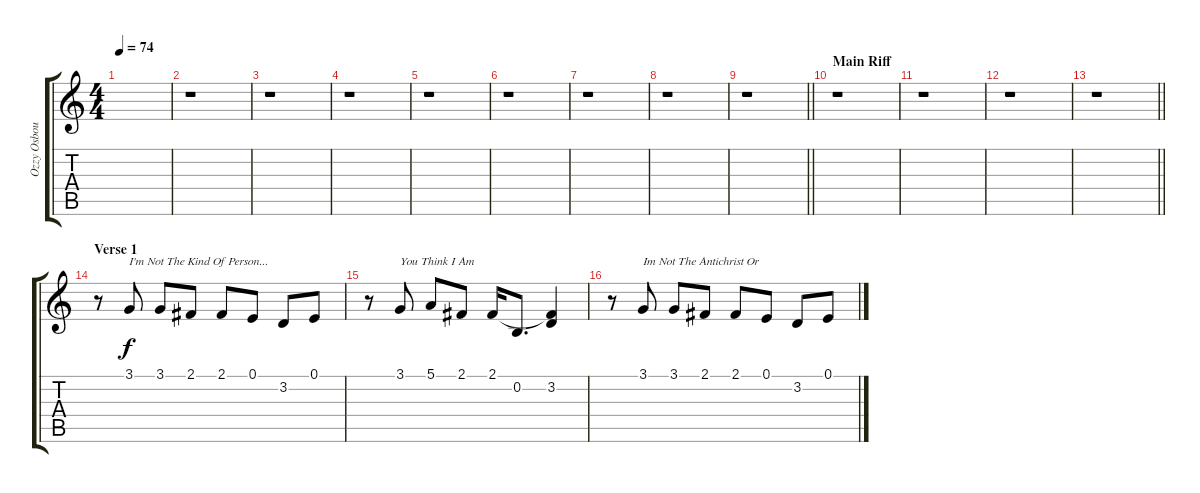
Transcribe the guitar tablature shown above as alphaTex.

\track ("Ozzy Osbourne" "Ozzy Osbou") {instrument harmonica}
\staff {score tabs}
\tuning (E4 B3 G3 D3 A2 E2) {hide}
\ts (4 4)
\tempo 74
\clef g2
\ks c
|
r.1 |
r.1 |
r.1 |
r.1 |
r.1 |
r.1 |
r.1 |
\barLineRight lightlight
r.1 |
\section ("" "Main Riff")
r.1 |
r.1 |
r.1 |
\barLineRight lightlight
r.1 |
\section ("" "Verse 1")
r.8 3.1.8{txt "I'm Not The Kind Of Person..."} 3.1.8 2.1.8 2.1.8 0.1.8 3.2.8 0.1.8 |
r.8 3.1.8{txt "You Think I Am"} 5.1.8 2.1.8 2.1.16 0.2.8{d} (2.1{t} 3.2).4 |
r.8 3.1.8{txt "Im Not The Antichrist Or"} 3.1.8 2.1.8 2.1.8 0.1.8 3.2.8 0.1.8
